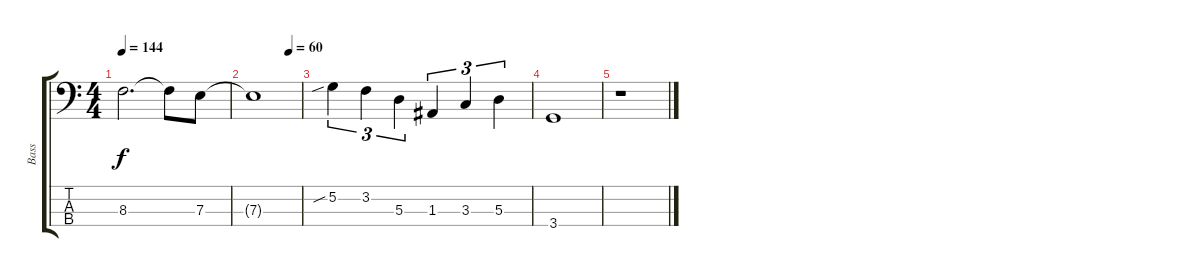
\track ("Bass" "Bass") {instrument electricbassfinger}
\staff {score tabs}
\tuning (G2 D2 A1 E1) {hide}
\ts (4 4)
\tempo 144
\clef f4
\ks c
8.3{t}.2{d dy f} 8.3{t}.8 7.3.8 |
\tempo (60 0.75)
7.3{t}.1 |
5.2{sib}.4{tu (3 2)} 3.2.4{tu (3 2)} 5.3.4{tu (3 2)} 1.3.4{tu (3 2)} 3.3.4{tu (3 2)} 5.3.4{tu (3 2)} |
3.4.1 |
r.1
